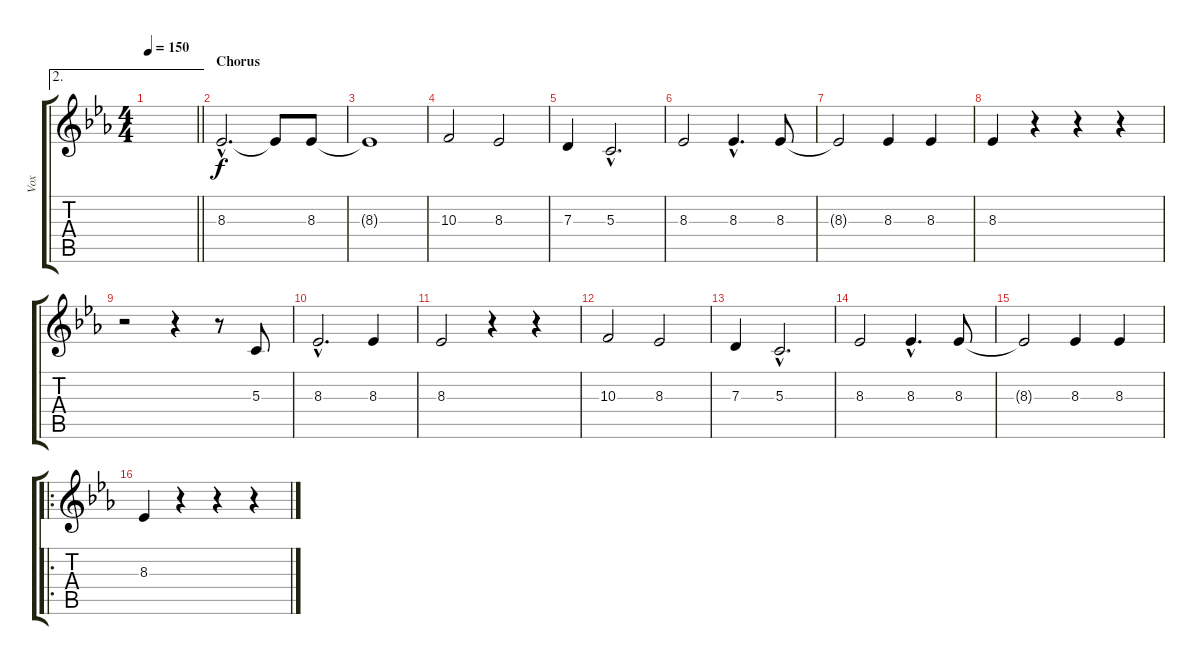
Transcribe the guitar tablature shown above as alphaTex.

\track ("Vox" "Vox") {instrument clarinet}
\staff {score tabs}
\tuning (E4 C4 G3 C3 G2 C2) {hide}
\ae 2
\ts (4 4)
\tempo 150
\clef g2
\barLineRight lightlight
\ks cminor
|
\section ("" "Chorus")
8.3{hac}.2{d} 8.3{t}.8 8.3.8 |
8.3{t}.1 |
10.3.2 8.3.2 |
7.3.4 5.3{hac}.2{d} |
8.3.2 8.3{hac}.4{d} 8.3.8 |
8.3{t}.2 8.3.4 8.3.4 |
8.3.4 r.4 r.4 r.4 |
r.2 r.4 r.8 5.3.8 |
8.3{hac}.2{d} 8.3.4 |
8.3.2 r.4 r.4 |
10.3.2 8.3.2 |
7.3.4 5.3{hac}.2{d} |
8.3.2 8.3{hac}.4{d} 8.3.8 |
8.3{t}.2 8.3.4 8.3.4 |
\ro
8.3.4 r.4 r.4 r.4
